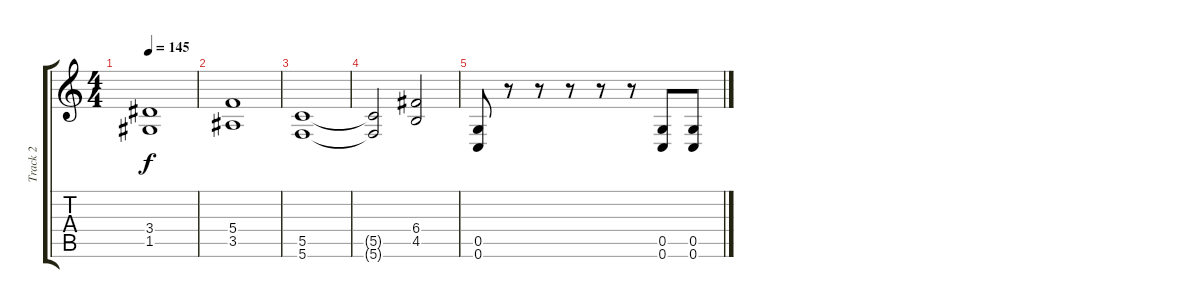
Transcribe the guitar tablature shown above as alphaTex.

\track ("Track 2" "Track 2") {instrument distortionguitar}
\staff {score tabs}
\tuning (D4 A3 F3 C3 G2 C2) {hide}
\ts (4 4)
\tempo 145
\clef g2
\ks c
(3.4 1.5).1{dy f} |
(5.4 3.5).1 |
(5.5 5.6).1 |
(5.5{t} 5.6{t}).2 (6.4 4.5).2 |
(0.5 0.6).8 r.8 r.8 r.8 r.8 r.8 (0.5 0.6).8 (0.5 0.6).8
